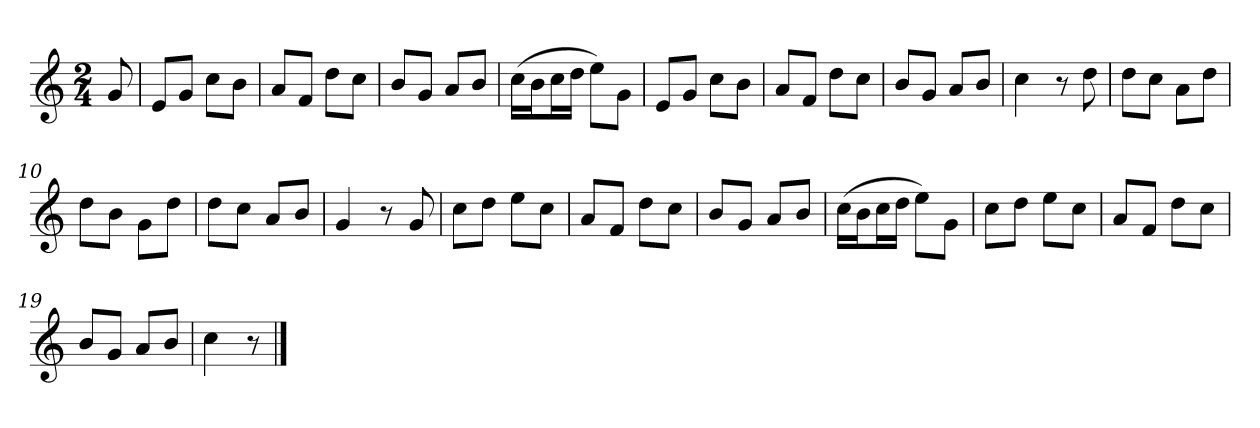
**kern
*part1
*staff1
*k[]
*M2/4
*MM120
=
8g
=1
8eL
8gJ
8ccL
8bJ
=2
8aL
8fJ
8ddL
8ccJ
=3
8bL
8gJ
8aL
8bJ
=4
(16ccLL
16bJ
16ccL
16ddJJ
8eeL)
8gJ
=5
8eL
8gJ
8ccL
8bJ
=6
8aL
8fJ
8ddL
8ccJ
=7
8bL
8gJ
8aL
8bJ
=8
4cc
8r
8dd
=9
8ddL
8ccJ
8aL
8ddJ
=10
8ddL
8bJ
8gL
8ddJ
=11
8ddL
8ccJ
8aL
8bJ
=12
4g
8r
8g
=13
8ccL
8ddJ
8eeL
8ccJ
=14
8aL
8fJ
8ddL
8ccJ
=15
8bL
8gJ
8aL
8bJ
=16
(16ccLL
16bJ
16ccL
16ddJJ
8eeL)
8gJ
=17
8ccL
8ddJ
8eeL
8ccJ
=18
8aL
8fJ
8ddL
8ccJ
=19
8bL
8gJ
8aL
8bJ
=20
4cc
8r
==
*-
